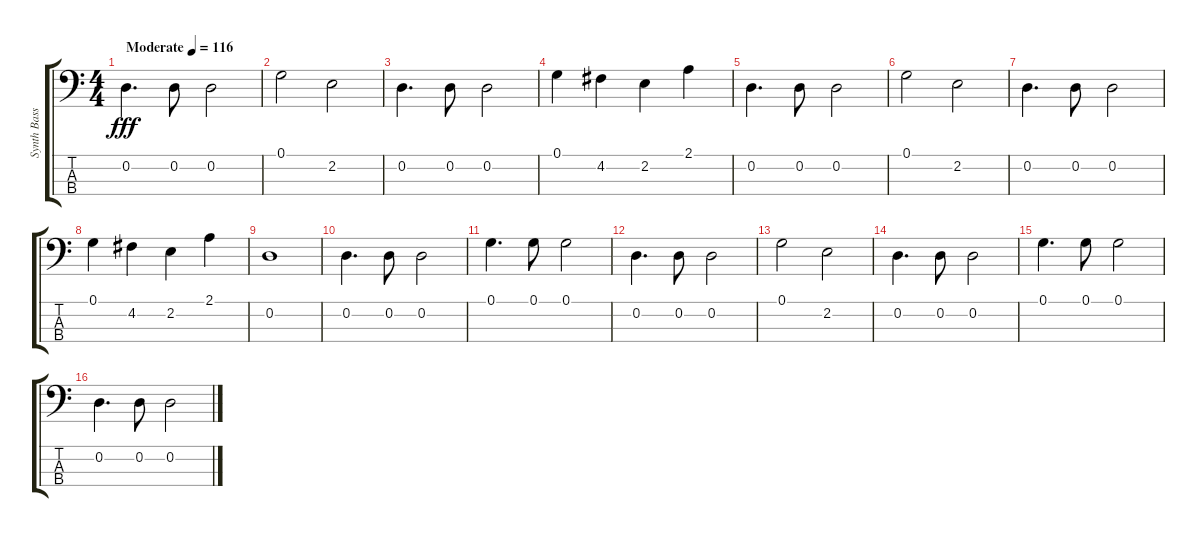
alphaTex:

\track ("Synth Bass 2" "Synth Bass") {solo instrument electricbassfinger}
\staff {score tabs}
\tuning (G2 D2 A1 E1) {hide}
\ts (4 4)
\tempo (116 "Moderate")
\clef f4
\ks c
0.2.4{d dy fff instrument electricbassfinger} 0.2.8 0.2.2 |
0.1.2 2.2.2 |
0.2.4{d} 0.2.8 0.2.2 |
0.1.4 4.2.4 2.2.4 2.1.4 |
0.2.4{d} 0.2.8 0.2.2 |
0.1.2 2.2.2 |
0.2.4{d} 0.2.8 0.2.2 |
0.1.4 4.2.4 2.2.4 2.1.4 |
0.2.1 |
0.2.4{d} 0.2.8 0.2.2 |
0.1.4{d} 0.1.8 0.1.2 |
0.2.4{d} 0.2.8 0.2.2 |
0.1.2 2.2.2 |
0.2.4{d} 0.2.8 0.2.2 |
0.1.4{d} 0.1.8 0.1.2 |
0.2.4{d} 0.2.8 0.2.2
